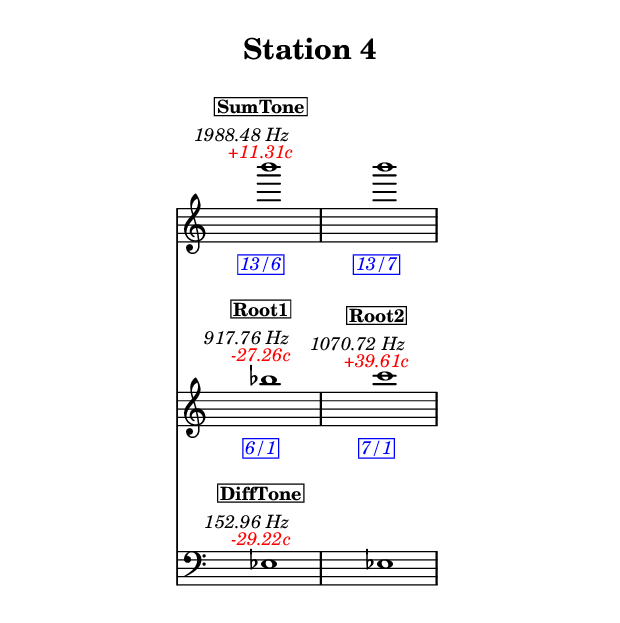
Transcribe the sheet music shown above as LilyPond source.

\version "2.20.0"
\language "english"

#(set-default-paper-size "a6" 'portrait)
#(set-global-staff-size 16)

\header {
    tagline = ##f
    title = \markup {
        \pad-around
            #3
            "Station 4"
        }
}

\layout {
    indent = #25
}

\paper {
    systems-per-page = 1
}

\score {
    \new Score
    <<
        \new Staff
        \with
        {
            \remove Time_signature_engraver
        }
        {
            \clef "treble"
            b'''1
            - \tweak color #red
            ^ \markup {
                \halign
                    #0
                    \italic
                        {
                            +11.31c
                        }
                }
            ^ \markup {
                \halign
                    #1
                    \italic
                        {
                            1988.48
                            Hz
                        }
                }
            ^ \markup {
                \pad-around
                    #1
                    \box
                        \vcenter
                            \halign
                                #0
                                \bold
                                    {
                                        SumTone
                                    }
                }
            - \tweak color #blue
            _ \markup {
                \pad-around
                    #1
                    \box
                        \halign
                            #0
                            \italic
                                {
                                    13/6
                                }
                }
            \override Score.NonMusicalPaperColumn.padding = #5
            \clef "treble"
            b'''1
            - \tweak color #blue
            _ \markup {
                \pad-around
                    #1
                    \box
                        \halign
                            #0
                            \italic
                                {
                                    13/7
                                }
                }
        }
        \new Staff
        \with
        {
            \remove Time_signature_engraver
        }
        {
            \clef "treble"
            bf''1
            - \tweak color #red
            ^ \markup {
                \halign
                    #0
                    \italic
                        {
                            -27.26c
                        }
                }
            ^ \markup {
                \halign
                    #1
                    \italic
                        {
                            917.76
                            Hz
                        }
                }
            ^ \markup {
                \pad-around
                    #1
                    \box
                        \vcenter
                            \halign
                                #0
                                \bold
                                    {
                                        Root1
                                    }
                }
            - \tweak color #blue
            _ \markup {
                \pad-around
                    #1
                    \box
                        \halign
                            #0
                            \italic
                                {
                                    6/1
                                }
                }
            \clef "treble"
            c'''1
            - \tweak color #red
            ^ \markup {
                \halign
                    #0
                    \italic
                        {
                            +39.61c
                        }
                }
            ^ \markup {
                \halign
                    #1
                    \italic
                        {
                            1070.72
                            Hz
                        }
                }
            ^ \markup {
                \pad-around
                    #1
                    \box
                        \vcenter
                            \halign
                                #0
                                \bold
                                    {
                                        Root2
                                    }
                }
            - \tweak color #blue
            _ \markup {
                \pad-around
                    #1
                    \box
                        \halign
                            #0
                            \italic
                                {
                                    7/1
                                }
                }
        }
        \new Staff
        \with
        {
            \remove Time_signature_engraver
        }
        {
            \clef "bass"
            ef1
            - \tweak color #red
            ^ \markup {
                \halign
                    #0
                    \italic
                        {
                            -29.22c
                        }
                }
            ^ \markup {
                \halign
                    #1
                    \italic
                        {
                            152.96
                            Hz
                        }
                }
            ^ \markup {
                \pad-around
                    #1
                    \box
                        \vcenter
                            \halign
                                #0
                                \bold
                                    {
                                        DiffTone
                                    }
                }
            \clef "bass"
            ef1
        }
    >>
}